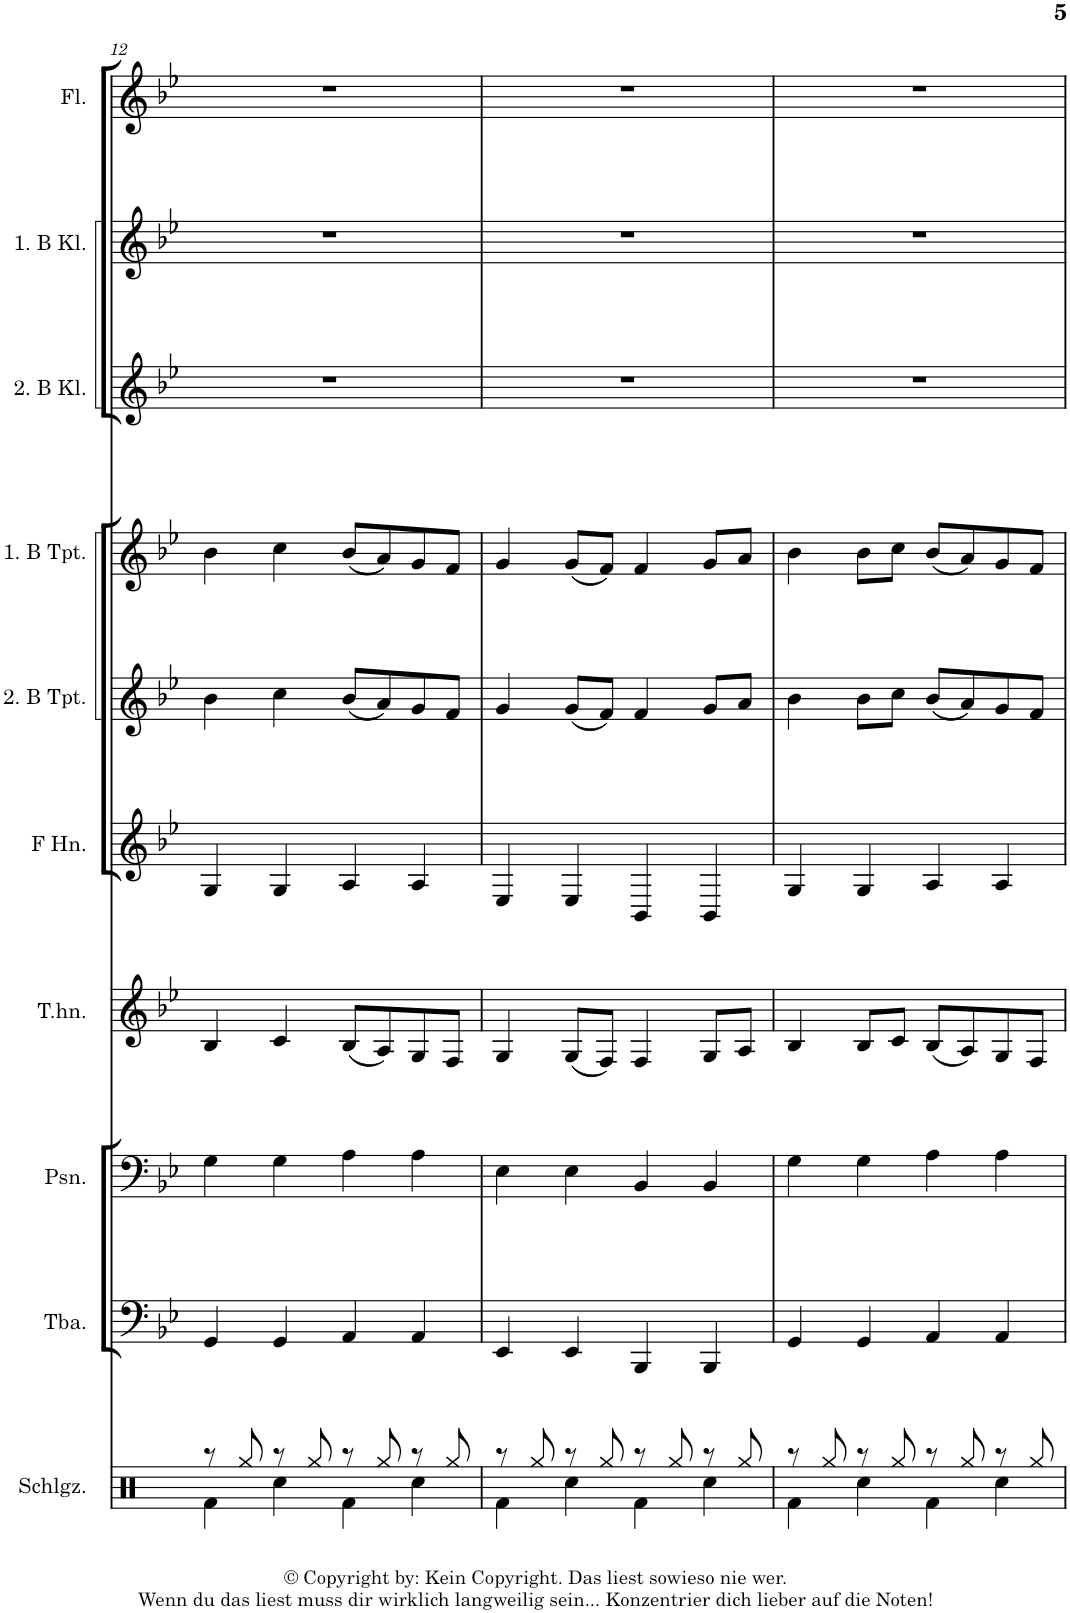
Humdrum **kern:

**kern	**kern	**kern	**kern	**kern	**kern	**kern	**kern	**kern	**kern
*part10	*part9	*part8	*part7	*part6	*part5	*part4	*part3	*part2	*part1
*staff10	*staff9	*staff8	*staff7	*staff6	*staff5	*staff4	*staff3	*staff2	*staff1
*I"Schlagzeug	*I"Tuba	*I"Posaune	*I"Tenorhorn	*I"Horn in F	*I"2. Trompete in B	*I"1. Trompete in B	*I"2. Klarinette in B	*I"1. Klarinette in B	*I"Flöte
*I'Schlgz.	*I'Tba.	*I'Psn.	*I'T.hn.	*	*	*	*	*	*I'Fl.
!!LO:PB:g=z
*clefX	*clefF4	*clefF4	*clefG2	*clefG2	*clefG2	*clefG2	*clefG2	*clefG2	*clefG2
*	*	*	*ITrd4c7	*ITrd4c7	*ITrd1c2	*ITrd1c2	*ITrd1c2	*ITrd1c2	*
*k[]	*k[b-e-]	*k[b-e-]	*k[b-e-]	*k[b-e-]	*k[b-e-]	*k[b-e-]	*k[b-e-]	*k[b-e-]	*k[b-e-]
*M4/4	*M4/4	*M4/4	*M4/4	*M4/4	*M4/4	*M4/4	*M4/4	*M4/4	*M4/4
=12	=12	=12	=12	=12	=12	=12	=12	=12	=12
*^	*	*	*	*	*	*	*	*	*
8r	4Rf\	4GG/	4G\	4B-/	4G/	4b-\	4b-\	1r	1r	1r
8Rgg/	.	.	.	.	.	.	.	.	.	.
8r	4Rcc\	4GG/	4G\	4c/	4G/	4cc\	4cc\	.	.	.
8Rgg/	.	.	.	.	.	.	.	.	.	.
8r	4Rf\	4AA/	4A\	(8B-/L	4A/	(8b-/L	(8b-/L	.	.	.
8Rgg/	.	.	.	8A/)	.	8a/)	8a/)	.	.	.
8r	4Rcc\	4AA/	4A\	8G/	4A/	8g/	8g/	.	.	.
8Rgg/	.	.	.	8F/J	.	8f/J	8f/J	.	.	.
=13	=13	=13	=13	=13	=13	=13	=13	=13	=13	=13
8r	4Rf\	4EE-/	4E-\	4G/	4E-/	4g/	4g/	1r	1r	1r
8Rgg/	.	.	.	.	.	.	.	.	.	.
8r	4Rcc\	4EE-/	4E-\	(8G/L	4E-/	(8g/L	(8g/L	.	.	.
8Rgg/	.	.	.	8F/J)	.	8f/J)	8f/J)	.	.	.
8r	4Rf\	4BBB-/	4BB-/	4F/	4BB-/	4f/	4f/	.	.	.
8Rgg/	.	.	.	.	.	.	.	.	.	.
8r	4Rcc\	4BBB-/	4BB-/	8G/L	4BB-/	8g/L	8g/L	.	.	.
8Rgg/	.	.	.	8A/J	.	8a/J	8a/J	.	.	.
=14	=14	=14	=14	=14	=14	=14	=14	=14	=14	=14
8r	4Rf\	4GG/	4G\	4B-/	4G/	4b-\	4b-\	1r	1r	1r
8Rgg/	.	.	.	.	.	.	.	.	.	.
8r	4Rcc\	4GG/	4G\	8B-/L	4G/	8b-\L	8b-\L	.	.	.
8Rgg/	.	.	.	8c/J	.	8cc\J	8cc\J	.	.	.
8r	4Rf\	4AA/	4A\	(8B-/L	4A/	(8b-/L	(8b-/L	.	.	.
8Rgg/	.	.	.	8A/)	.	8a/)	8a/)	.	.	.
8r	4Rcc\	4AA/	4A\	8G/	4A/	8g/	8g/	.	.	.
8Rgg/	.	.	.	8F/J	.	8f/J	8f/J	.	.	.
*v	*v	*	*	*	*	*	*	*	*	*
=	=	=	=	=	=	=	=	=	=
*-	*-	*-	*-	*-	*-	*-	*-	*-	*-
